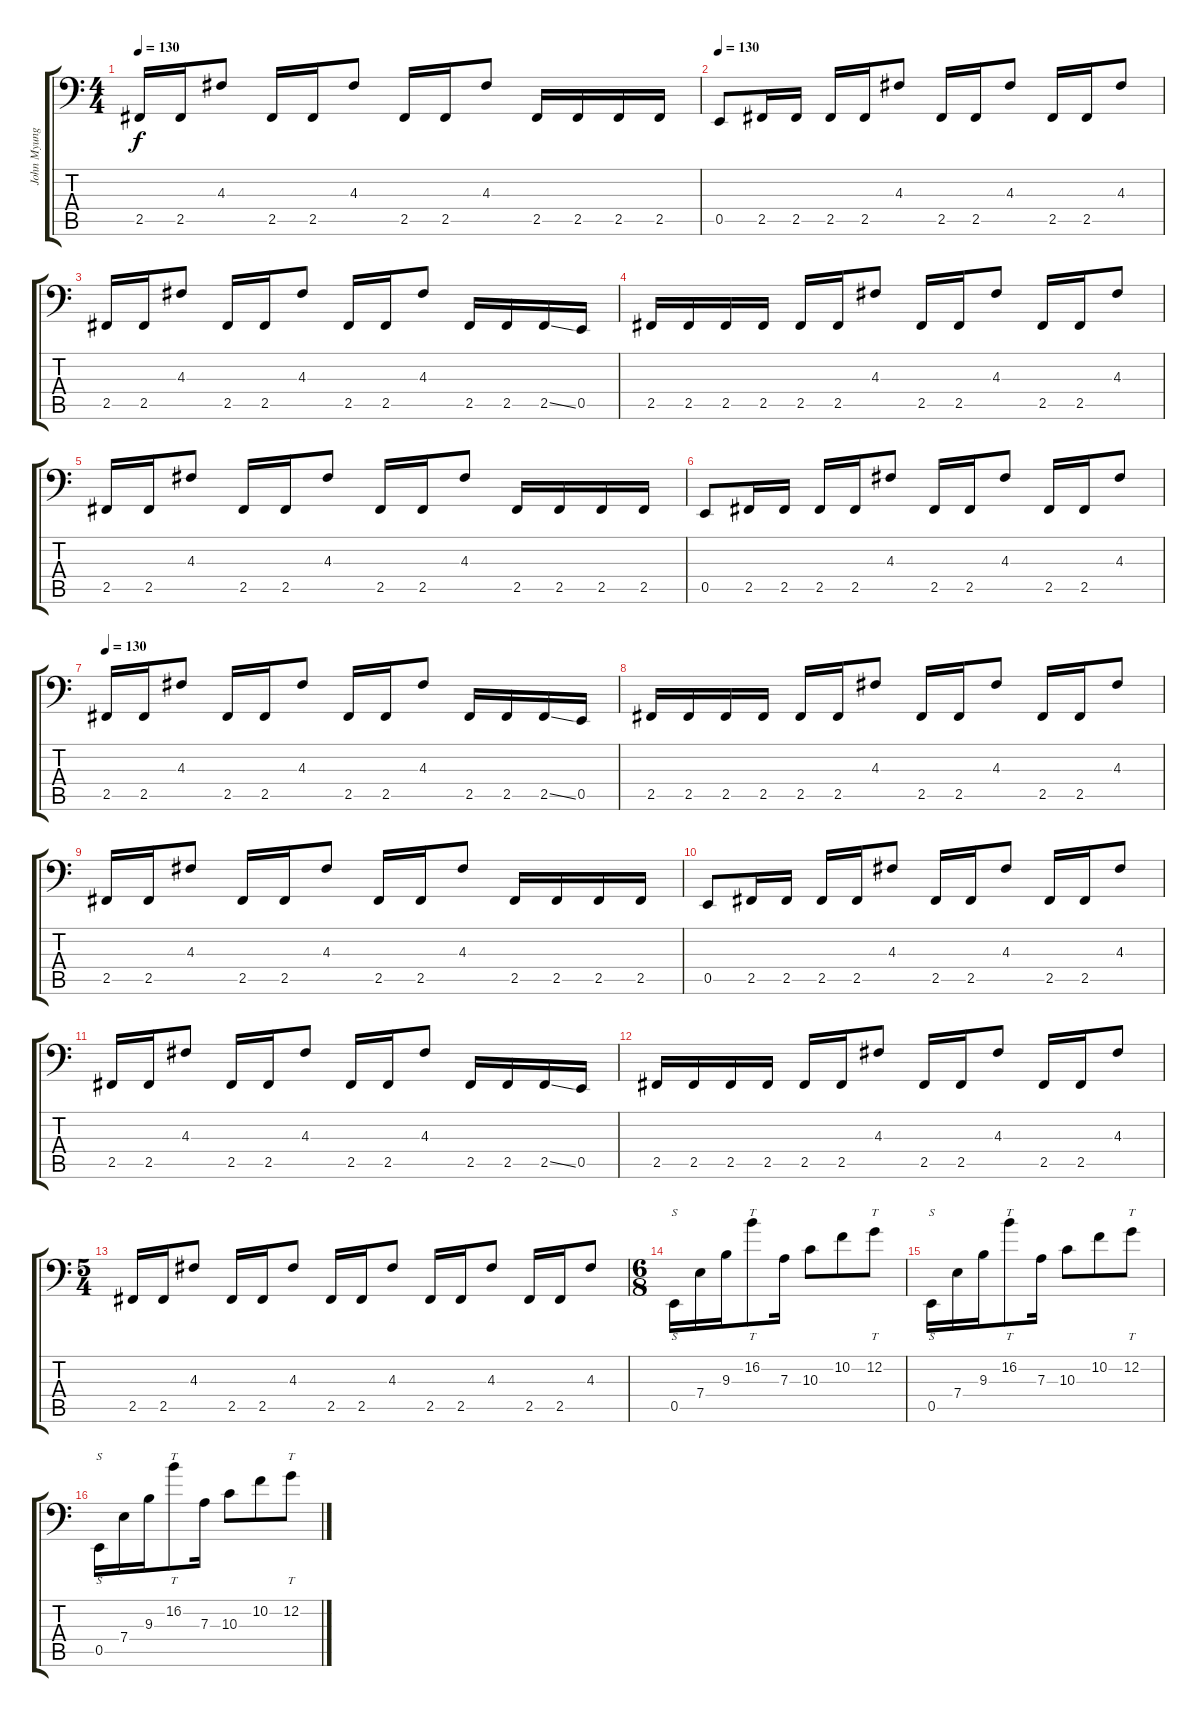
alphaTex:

\track ("John Myung Bass" "John Myung") {instrument electricbasspick}
\staff {score tabs}
\tuning (C3 G2 D2 A1 E1 B0) {hide}
\ts (4 4)
\tempo 130
\clef f4
\ks c
2.5.16{dy f} 2.5.16 4.3.8 2.5.16 2.5.16 4.3.8 2.5.16 2.5.16 4.3.8 2.5.16 2.5.16 2.5.16 2.5.16 |
\tempo 130
0.5.8 2.5.16 2.5.16 2.5.16 2.5.16 4.3.8 2.5.16 2.5.16 4.3.8 2.5.16 2.5.16 4.3.8 |
2.5.16 2.5.16 4.3.8 2.5.16 2.5.16 4.3.8 2.5.16 2.5.16 4.3.8 2.5.16 2.5.16 2.5{ss}.16 0.5.16 |
2.5.16 2.5.16 2.5.16 2.5.16 2.5.16 2.5.16 4.3.8 2.5.16 2.5.16 4.3.8 2.5.16 2.5.16 4.3.8 |
2.5.16 2.5.16 4.3.8 2.5.16 2.5.16 4.3.8 2.5.16 2.5.16 4.3.8 2.5.16 2.5.16 2.5.16 2.5.16 |
0.5.8 2.5.16 2.5.16 2.5.16 2.5.16 4.3.8 2.5.16 2.5.16 4.3.8 2.5.16 2.5.16 4.3.8 |
\tempo 130
2.5.16 2.5.16 4.3.8 2.5.16 2.5.16 4.3.8 2.5.16 2.5.16 4.3.8 2.5.16 2.5.16 2.5{ss}.16 0.5.16 |
2.5.16 2.5.16 2.5.16 2.5.16 2.5.16 2.5.16 4.3.8 2.5.16 2.5.16 4.3.8 2.5.16 2.5.16 4.3.8 |
2.5.16 2.5.16 4.3.8 2.5.16 2.5.16 4.3.8 2.5.16 2.5.16 4.3.8 2.5.16 2.5.16 2.5.16 2.5.16 |
0.5.8 2.5.16 2.5.16 2.5.16 2.5.16 4.3.8 2.5.16 2.5.16 4.3.8 2.5.16 2.5.16 4.3.8 |
2.5.16 2.5.16 4.3.8 2.5.16 2.5.16 4.3.8 2.5.16 2.5.16 4.3.8 2.5.16 2.5.16 2.5{ss}.16 0.5.16 |
2.5.16 2.5.16 2.5.16 2.5.16 2.5.16 2.5.16 4.3.8 2.5.16 2.5.16 4.3.8 2.5.16 2.5.16 4.3.8 |
\ts (5 4)
2.5.16 2.5.16 4.3.8 2.5.16 2.5.16 4.3.8 2.5.16 2.5.16 4.3.8 2.5.16 2.5.16 4.3.8 2.5.16 2.5.16 4.3.8 |
\ts (6 8)
0.5.16{s} 7.4.16 9.3.16 16.2.8{tt} 7.3.16 10.3.8 10.2.8 12.2.8{tt} |
0.5.16{s} 7.4.16 9.3.16 16.2.8{tt} 7.3.16 10.3.8 10.2.8 12.2.8{tt} |
0.5.16{s} 7.4.16 9.3.16 16.2.8{tt} 7.3.16 10.3.8 10.2.8 12.2.8{tt}
